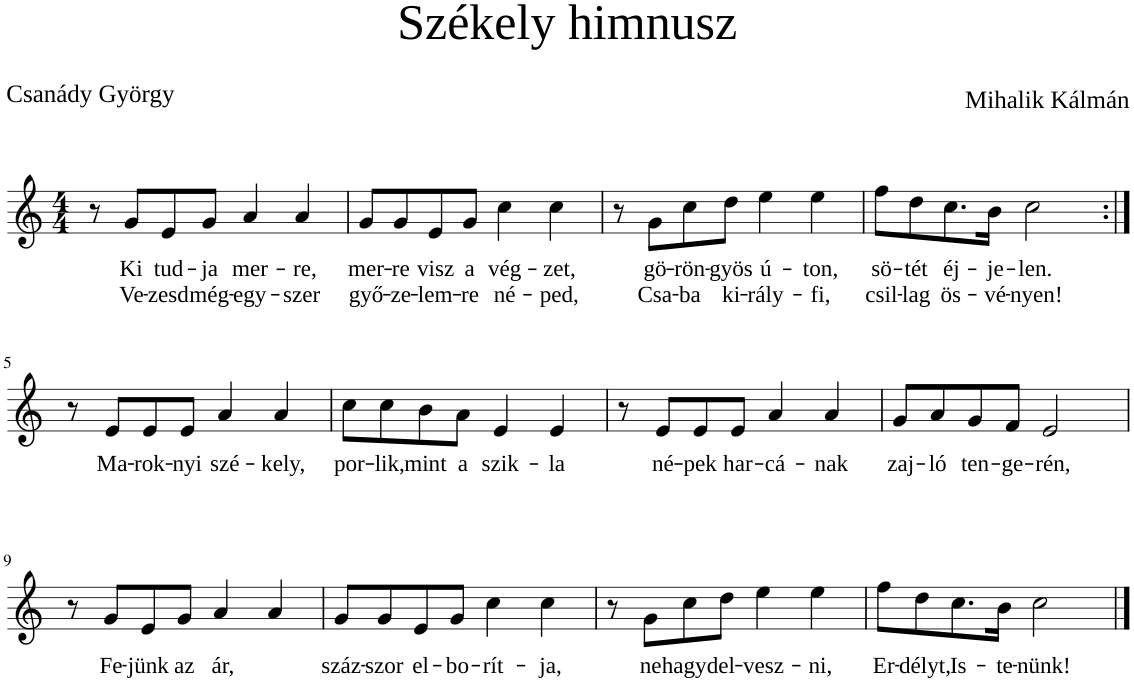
**kern	**text	**text
*part1	*part1	*part1
*staff1	*staff1	*staff1
*I"Piano	*	*
*I'Pno	*	*
*clefG2	*	*
*k[]	*	*
*M4/4	*	*
=1	=1	=1
8r	.	.
!	!LO:LY:b	!LO:LY:b
8g/L	Ki	Ve-
!	!LO:LY:b	!LO:LY:b
8e/	tud-	-zesd
!	!LO:LY:b	!LO:LY:b
8g/J	-ja	még-
!	!LO:LY:b	!LO:LY:b
4a/	mer-	-egy-
!	!LO:LY:b	!LO:LY:b
4a/	-re,	-szer
=2	=2	=2
!	!LO:LY:b	!LO:LY:b
8g/L	mer-	győ-
!	!LO:LY:b	!LO:LY:b
8g/	-re	-ze-
!	!LO:LY:b	!LO:LY:b
8e/	visz	-lem-
!	!LO:LY:b	!LO:LY:b
8g/J	a	-re
!	!LO:LY:b	!LO:LY:b
4cc\	vég-	né-
!	!LO:LY:b	!LO:LY:b
4cc\	-zet,	-ped,
=3	=3	=3
8r	.	.
!	!LO:LY:b	!LO:LY:b
8g\L	gö-	Csa-
!	!LO:LY:b	!LO:LY:b
8cc\	-rön-	-ba
!	!LO:LY:b	!LO:LY:b
8dd\J	-gyös	ki-
!	!LO:LY:b	!LO:LY:b
4ee\	ú-	-rály-
!	!LO:LY:b	!LO:LY:b
4ee\	-ton,	-fi,
=4	=4	=4
!	!LO:LY:b	!LO:LY:b
8ff\L	sö-	csil-
!	!LO:LY:b	!LO:LY:b
8dd\	-tét	-lag
!	!LO:LY:b	!LO:LY:b
8.cc\	éj-	ös-
!	!LO:LY:b	!LO:LY:b
16b\Jk	-je-	-vé-
!	!LO:LY:b	!LO:LY:b
2cc\	-len.	-nyen!
!!LO:LB:g=z
=5:|!	=5:|!	=5:|!
8r	.	.
!	!LO:LY:b	!
8e/L	Ma-	.
!	!LO:LY:b	!
8e/	-rok-	.
!	!LO:LY:b	!
8e/J	-nyi	.
!	!LO:LY:b	!
4a/	szé-	.
!	!LO:LY:b	!
4a/	-kely,	.
=6	=6	=6
!	!LO:LY:b	!
8cc\L	por-	.
!	!LO:LY:b	!
8cc\	lik,	.
!	!LO:LY:b	!
8b\	mint	.
!	!LO:LY:b	!
8a\J	a	.
!	!LO:LY:b	!
4e/	szik-	.
!	!LO:LY:b	!
4e/	-la	.
=7	=7	=7
8r	.	.
!	!LO:LY:b	!
8e/L	né-	.
!	!LO:LY:b	!
8e/	-pek	.
!	!LO:LY:b	!
8e/J	har-	.
!	!LO:LY:b	!
4a/	-cá-	.
!	!LO:LY:b	!
4a/	-nak	.
=8	=8	=8
!	!LO:LY:b	!
8g/L	zaj-	.
!	!LO:LY:b	!
8a/	-ló	.
!	!LO:LY:b	!
8g/	ten-	.
!	!LO:LY:b	!
8f/J	-ge-	.
!	!LO:LY:b	!
2e/	-rén,	.
!!LO:LB:g=z
=9	=9	=9
8r	.	.
!	!LO:LY:b	!
8g/L	Fe-	.
!	!LO:LY:b	!
8e/	-jünk	.
!	!LO:LY:b	!
8g/J	az	.
!	!LO:LY:b	!
4a/	ár,	.
4a/	.	.
=10	=10	=10
!	!LO:LY:b	!
8g/L	száz-	.
!	!LO:LY:b	!
8g/	-szor	.
!	!LO:LY:b	!
8e/	el-	.
!	!LO:LY:b	!
8g/J	-bo-	.
!	!LO:LY:b	!
4cc\	-rít-	.
!	!LO:LY:b	!
4cc\	-ja,	.
=11	=11	=11
8r	.	.
!	!LO:LY:b	!
8g\L	ne	.
!	!LO:LY:b	!
8cc\	hagyd	.
!	!LO:LY:b	!
8dd\J	el-	.
!	!LO:LY:b	!
4ee\	-vesz-	.
!	!LO:LY:b	!
4ee\	-ni,	.
=12	=12	=12
!	!LO:LY:b	!
8ff\L	Er-	.
!	!LO:LY:b	!
8dd\	-délyt,	.
!	!LO:LY:b	!
8.cc\	Is-	.
!	!LO:LY:b	!
16b\Jk	-te-	.
!	!LO:LY:b	!
2cc\	-nünk!	.
==	==	==
*-	*-	*-
